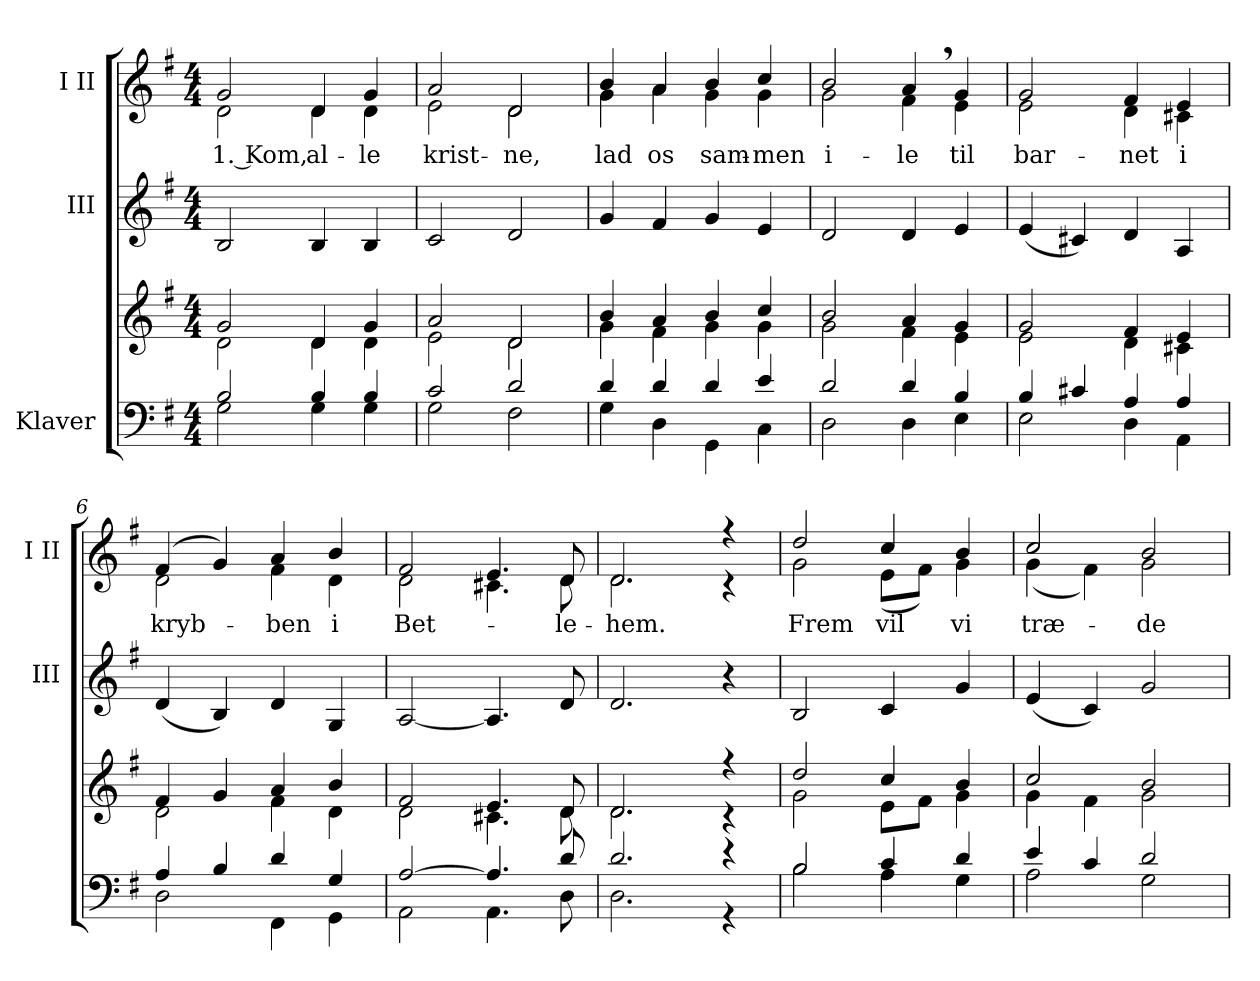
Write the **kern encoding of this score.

**kern	**kern	**kern	**kern	**text
*part3	*part3	*part2	*part1	*part1
*staff4	*staff3	*staff2	*staff1	*staff1
*I"Klaver	*	*I"III	*I"I II	*
*	*	*I'III	*I'I II	*
*clefF4	*clefG2	*clefG2	*clefG2	*
*k[f#]	*k[f#]	*k[f#]	*k[f#]	*
*M4/4	*M4/4	*M4/4	*M4/4	*
=1	=1	=1	=1	=1
*^	*^	*	*	*
!	!	!	!	!	!	!LO:LY:b
*	*	*	*	*	*^	*
2B/	2G\	2g/	2d\	2B/	2g/	2d\	1. Kom,
!	!	!	!	!	!	!	!LO:LY:b
4B/	4G\	4d/	4d\	4B/	4d/	4d\	al-
!	!	!	!	!	!	!	!LO:LY:b
4B/	4G\	4g/	4d\	4B/	4g/	4d\	-le
=2	=2	=2	=2	=2	=2	=2	=2
!	!	!	!	!	!	!	!LO:LY:b
2c/	2G\	2a/	2e\	2c/	2a/	2e\	krist-
!	!	!	!	!	!	!	!LO:LY:b
2d/	2F#\	2d/	2d\	2d/	2d/	2d\	-ne,
=3	=3	=3	=3	=3	=3	=3	=3
!	!	!	!	!	!	!	!LO:LY:b
4d/	4G\	4b/	4g\	4g/	4b/	4g\	lad
!	!	!	!	!	!	!	!LO:LY:b
4d/	4D\	4a/	4f#\	4f#/	4a/	4a\	os
!	!	!	!	!	!	!	!LO:LY:b
4d/	4GG\	4b/	4g\	4g/	4b/	4g\	sam-
!	!	!	!	!	!	!	!LO:LY:b
4e/	4C\	4cc/	4g\	4e/	4cc/	4g\	-men
=4	=4	=4	=4	=4	=4	=4	=4
!	!	!	!	!	!	!	!LO:LY:b
2d/	2D\	2b/	2g\	2d/	2b/	2g\	i-
!	!	!	!	!	!	!	!LO:LY:b
4d/	4D\	4a/	4f#\	4d/	4a,/	4f#\	-le
!	!	!	!	!	!	!	!LO:LY:b
4B/	4E\	4g/	4e\	4e/	4g/	4e\	til
=5	=5	=5	=5	=5	=5	=5	=5
!	!	!	!	!	!	!	!LO:LY:b
4B/	2E\	2g/	2e\	(4e/	2g/	2e\	bar-
4c#X/	.	.	.	4c#X/)	.	.	.
!	!	!	!	!	!	!	!LO:LY:b
4A/	4D\	4f#/	4d\	4d/	4f#/	4d\	-net
!	!	!	!	!	!	!	!LO:LY:b
4A/	4AA\	4e/	4c#X\	4A/	4e/	4c#X\	i
=6	=6	=6	=6	=6	=6	=6	=6
!	!	!	!	!	!	!	!LO:LY:b
4A/	2D\	4f#/	2d\	(4d/	(4f#/	2d\	kryb-
4B/	.	4g/	.	4B/)	4g/)	.	.
!	!	!	!	!	!	!	!LO:LY:b
4d/	4FF#\	4a/	4f#\	4d/	4a/	4f#\	-ben
!	!	!	!	!	!	!	!LO:LY:b
4G/	4GG\	4b/	4d\	4G/	4b/	4d\	i
=7	=7	=7	=7	=7	=7	=7	=7
!	!	!	!	!	!	!	!LO:LY:b
[2A/	2AA\	2f#/	2d\	[2A/	2f#/	2d\	Bet-
4.A/]	4.AA\	4.e/	4.c#X\	4.A/]	4.e/	4.c#X\	.
!	!	!	!	!	!	!	!LO:LY:b
8d/	8D\	8d/	8d\	8d/	8d/	8d\	-le-
=8	=8	=8	=8	=8	=8	=8	=8
!	!	!	!	!	!	!	!LO:LY:b
2.d/	2.D\	2.d/	2.d\	2.d/	2.d/	2.d\	-hem.
4r	4r	4r	4r	4r	4r	4r	.
=9	=9	=9	=9	=9	=9	=9	=9
!	!	!	!	!	!	!	!LO:LY:b
2B/	2B\	2dd/	2g\	2B/	2dd/	2g\	Frem
!	!	!	!	!	!	!	!LO:LY:b
4c/	4A\	4cc/	8e\L	4c/	4cc/	(8e\L	vil
.	.	.	8f#\J	.	.	8f#\J)	.
!	!	!	!	!	!	!	!LO:LY:b
4d/	4G\	4b/	4g\	4g/	4b/	4g\	vi
!!LO:PB:g=z	!!
=10	=10	=10	=10	=10	=10	=10	=10
!	!	!	!	!	!	!	!LO:LY:b
4e/	2A\	2cc/	4g\	(4e/	2cc/	(4g\	træ-
4c/	.	.	4f#\	4c/)	.	4f#\)	.
!	!	!	!	!	!	!	!LO:LY:b
2d/	2G\	2b/	2g\	2g/	2b/	2g\	-de
*v	*v	*	*	*	*v	*v	*
*	*v	*v	*	*	*
=	=	=	=	=
*-	*-	*-	*-	*-
